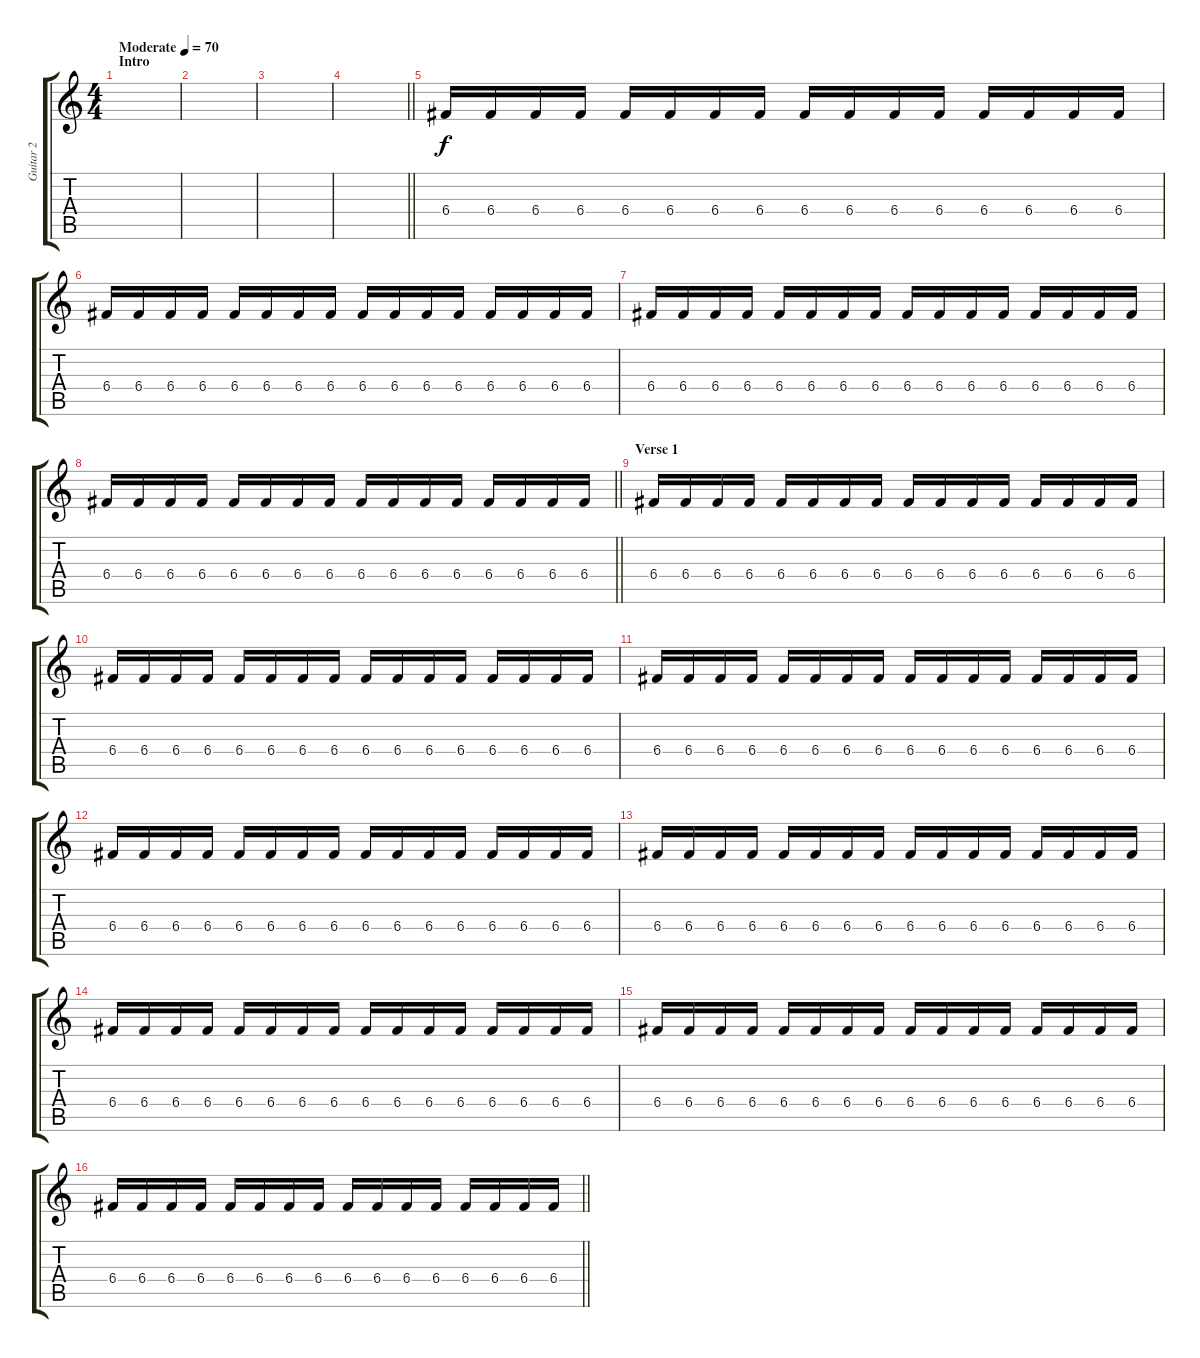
\track ("Guitar 2" "Guitar 2") {instrument overdrivenguitar}
\staff {score tabs}
\tuning (D4 A3 F3 C3 G2 C2) {hide}
\ts (4 4)
\section ("" "Intro")
\tempo (70 "Moderate")
\clef g2
\ks c
|
|
|
\barLineRight lightlight
|
\section ("" "")
6.4.16 6.4.16 6.4.16 6.4.16 6.4.16 6.4.16 6.4.16 6.4.16 6.4.16 6.4.16 6.4.16 6.4.16 6.4.16 6.4.16 6.4.16 6.4.16 |
6.4.16 6.4.16 6.4.16 6.4.16 6.4.16 6.4.16 6.4.16 6.4.16 6.4.16 6.4.16 6.4.16 6.4.16 6.4.16 6.4.16 6.4.16 6.4.16 |
6.4.16 6.4.16 6.4.16 6.4.16 6.4.16 6.4.16 6.4.16 6.4.16 6.4.16 6.4.16 6.4.16 6.4.16 6.4.16 6.4.16 6.4.16 6.4.16 |
\barLineRight lightlight
6.4.16 6.4.16 6.4.16 6.4.16 6.4.16 6.4.16 6.4.16 6.4.16 6.4.16 6.4.16 6.4.16 6.4.16 6.4.16 6.4.16 6.4.16 6.4.16 |
\section ("" "Verse 1")
6.4.16 6.4.16 6.4.16 6.4.16 6.4.16 6.4.16 6.4.16 6.4.16 6.4.16 6.4.16 6.4.16 6.4.16 6.4.16 6.4.16 6.4.16 6.4.16 |
6.4.16 6.4.16 6.4.16 6.4.16 6.4.16 6.4.16 6.4.16 6.4.16 6.4.16 6.4.16 6.4.16 6.4.16 6.4.16 6.4.16 6.4.16 6.4.16 |
6.4.16 6.4.16 6.4.16 6.4.16 6.4.16 6.4.16 6.4.16 6.4.16 6.4.16 6.4.16 6.4.16 6.4.16 6.4.16 6.4.16 6.4.16 6.4.16 |
6.4.16 6.4.16 6.4.16 6.4.16 6.4.16 6.4.16 6.4.16 6.4.16 6.4.16 6.4.16 6.4.16 6.4.16 6.4.16 6.4.16 6.4.16 6.4.16 |
6.4.16 6.4.16 6.4.16 6.4.16 6.4.16 6.4.16 6.4.16 6.4.16 6.4.16 6.4.16 6.4.16 6.4.16 6.4.16 6.4.16 6.4.16 6.4.16 |
6.4.16 6.4.16 6.4.16 6.4.16 6.4.16 6.4.16 6.4.16 6.4.16 6.4.16 6.4.16 6.4.16 6.4.16 6.4.16 6.4.16 6.4.16 6.4.16 |
6.4.16 6.4.16 6.4.16 6.4.16 6.4.16 6.4.16 6.4.16 6.4.16 6.4.16 6.4.16 6.4.16 6.4.16 6.4.16 6.4.16 6.4.16 6.4.16 |
\barLineRight lightlight
6.4.16 6.4.16 6.4.16 6.4.16 6.4.16 6.4.16 6.4.16 6.4.16 6.4.16 6.4.16 6.4.16 6.4.16 6.4.16 6.4.16 6.4.16 6.4.16
